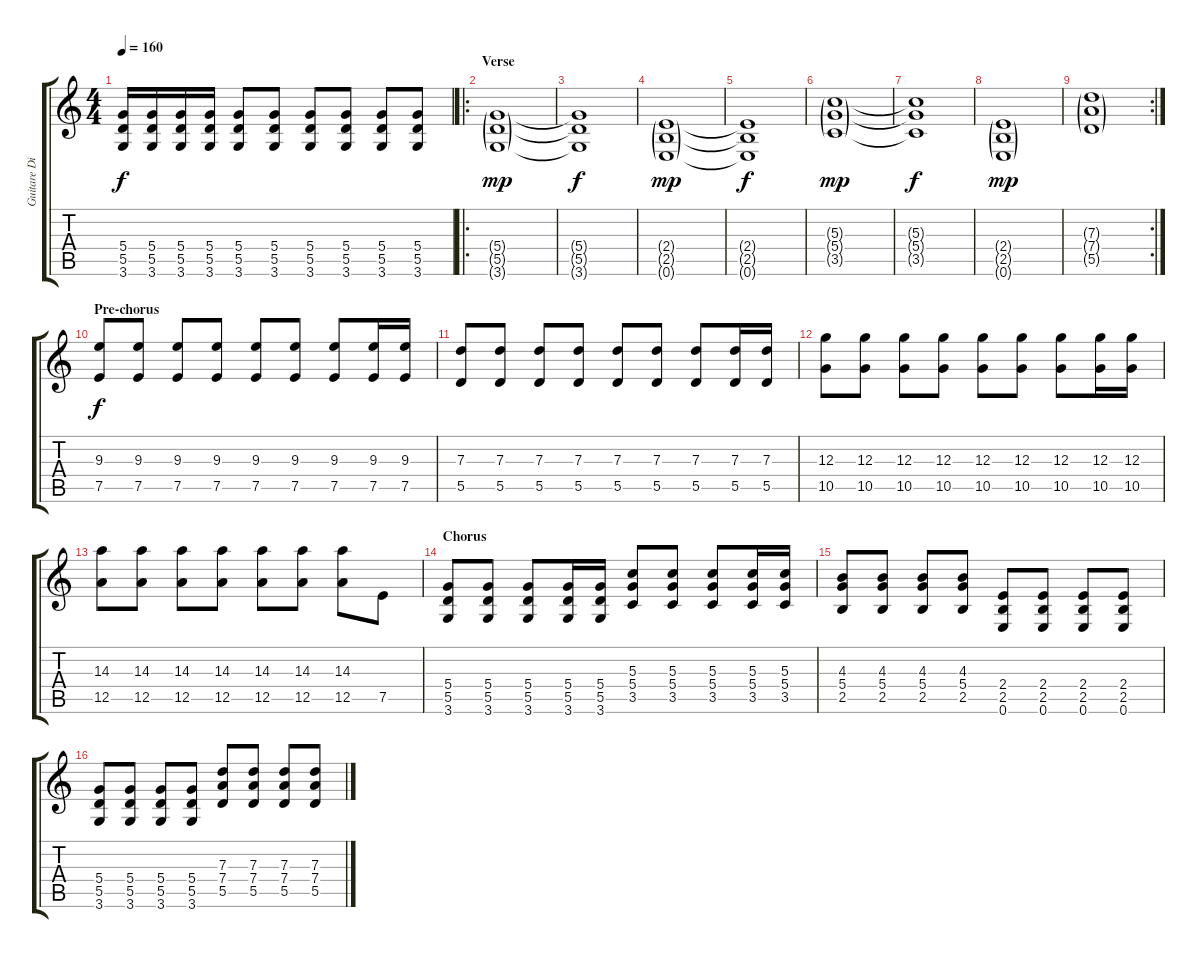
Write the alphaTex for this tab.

\track ("Guitare Distortion" "Guitare Di") {instrument distortionguitar}
\staff {score tabs}
\tuning (E4 B3 G3 D3 A2 E2) {hide}
\ts (4 4)
\tempo 160
\clef g2
\ks c
(5.4 5.5 3.6).16{dy f} (5.4 5.5 3.6).16 (5.4 5.5 3.6).16 (5.4 5.5 3.6).16 (5.4 5.5 3.6).8 (5.4 5.5 3.6).8 (5.4 5.5 3.6).8 (5.4 5.5 3.6).8 (5.4 5.5 3.6).8 (5.4 5.5 3.6).8 |
\ro
\section ("" "Verse")
(5.4{g} 5.5{g} 3.6{g}).1{dy mp} |
(5.4{t} 5.5{t} 3.6{t}).1{dy f} |
(2.4{g} 2.5{g} 0.6{g}).1{dy mp} |
(2.4{t} 2.5{t} 0.6{t}).1{dy f} |
(5.3{g} 5.4{g} 3.5{g}).1{dy mp} |
(5.3{t} 5.4{t} 3.5{t}).1{dy f} |
(2.4{g} 2.5{g} 0.6{g}).1{dy mp} |
\rc 2
(7.3{g} 7.4{g} 5.5{g}).1 |
\section ("" "Pre-chorus")
(9.3 7.5).8{dy f} (9.3 7.5).8 (9.3 7.5).8 (9.3 7.5).8 (9.3 7.5).8 (9.3 7.5).8 (9.3 7.5).8 (9.3 7.5).16 (9.3 7.5).16 |
(7.3 5.5).8 (7.3 5.5).8 (7.3 5.5).8 (7.3 5.5).8 (7.3 5.5).8 (7.3 5.5).8 (7.3 5.5).8 (7.3 5.5).16 (7.3 5.5).16 |
(12.3 10.5).8 (12.3 10.5).8 (12.3 10.5).8 (12.3 10.5).8 (12.3 10.5).8 (12.3 10.5).8 (12.3 10.5).8 (12.3 10.5).16 (12.3 10.5).16 |
(14.3 12.5).8 (14.3 12.5).8 (14.3 12.5).8 (14.3 12.5).8 (14.3 12.5).8 (14.3 12.5).8 (14.3 12.5).8 7.5.8 |
\section ("" "Chorus")
(5.4 5.5 3.6).8 (5.4 5.5 3.6).8 (5.4 5.5 3.6).8 (5.4 5.5 3.6).16 (5.4 5.5 3.6).16 (5.3 5.4 3.5).8 (5.3 5.4 3.5).8 (5.3 5.4 3.5).8 (5.3 5.4 3.5).16 (5.3 5.4 3.5).16 |
(4.3 5.4 2.5).8 (4.3 5.4 2.5).8 (4.3 5.4 2.5).8 (4.3 5.4 2.5).8 (2.4 2.5 0.6).8 (2.4 2.5 0.6).8 (2.4 2.5 0.6).8 (2.4 2.5 0.6).8 |
(5.4 5.5 3.6).8 (5.4 5.5 3.6).8 (5.4 5.5 3.6).8 (5.4 5.5 3.6).8 (7.3 7.4 5.5).8 (7.3 7.4 5.5).8 (7.3 7.4 5.5).8 (7.3 7.4 5.5).8
